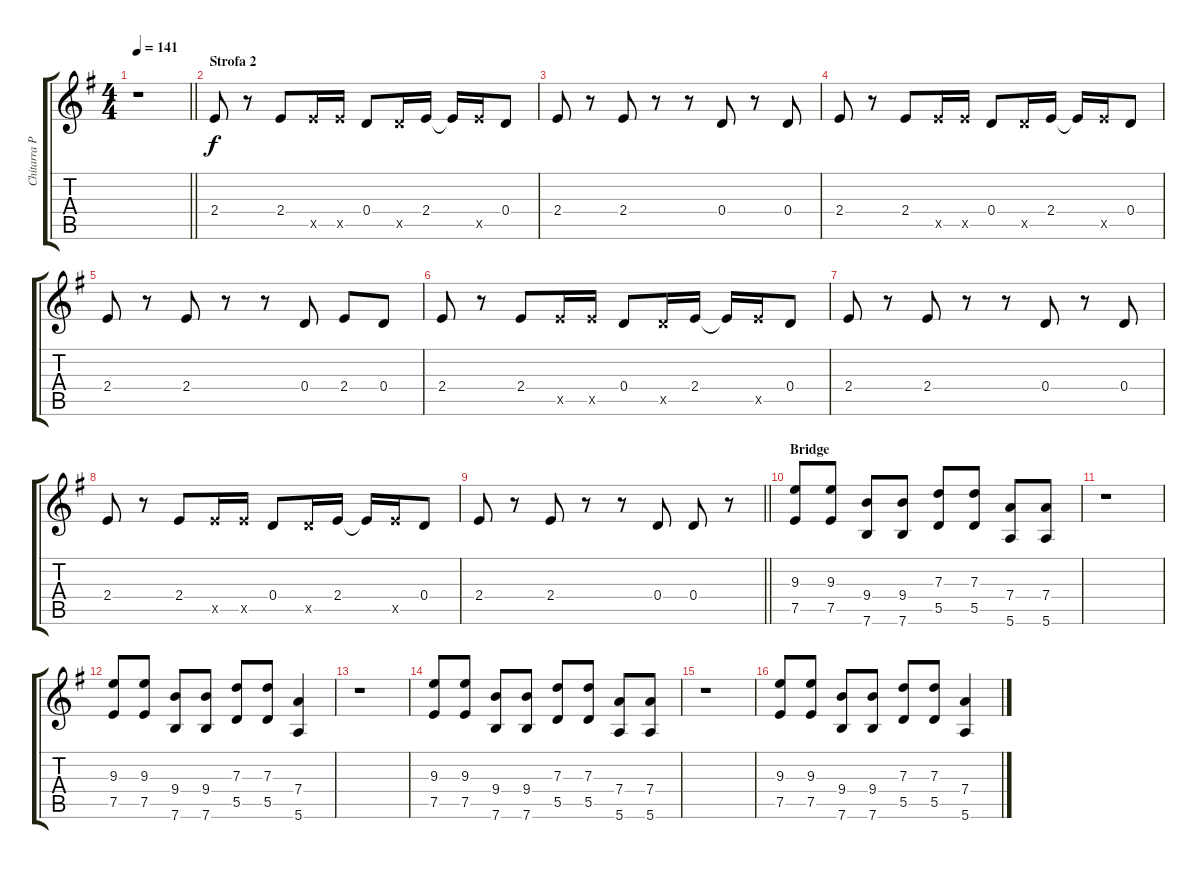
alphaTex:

\track ("Chitarra Pincipale" "Chitarra P") {instrument electricguitarmuted}
\staff {score tabs}
\tuning (E4 B3 G3 D3 A2 E2) {hide}
\ts (4 4)
\tempo 141
\clef g2
\barLineRight lightlight
\ks eminor
r.1{dy f} |
\section ("" "Strofa 2")
2.4.8{instrument electricguitarmuted} r.8 2.4.8 7.5{x}.16 7.5{x}.16 0.4.8 5.5{x}.16 2.4.16 2.4{t}.16 7.5{x}.16 0.4.8 |
2.4.8 r.8 2.4.8 r.8 r.8 0.4.8 r.8 0.4.8 |
2.4.8 r.8 2.4.8 7.5{x}.16 7.5{x}.16 0.4.8 5.5{x}.16 2.4.16 2.4{t}.16 7.5{x}.16 0.4.8 |
2.4.8 r.8 2.4.8 r.8 r.8 0.4.8 2.4.8 0.4.8 |
2.4.8 r.8 2.4.8 7.5{x}.16 7.5{x}.16 0.4.8 5.5{x}.16 2.4.16 2.4{t}.16 7.5{x}.16 0.4.8 |
2.4.8 r.8 2.4.8 r.8 r.8 0.4.8 r.8 0.4.8 |
2.4.8 r.8 2.4.8 7.5{x}.16 7.5{x}.16 0.4.8 5.5{x}.16 2.4.16 2.4{t}.16 7.5{x}.16 0.4.8 |
\barLineRight lightlight
2.4.8 r.8 2.4.8 r.8 r.8 0.4.8 0.4.8 r.8 |
\section ("" "Bridge")
(9.3 7.5).8 (9.3 7.5).8 (9.4 7.6).8 (9.4 7.6).8 (7.3 5.5).8 (7.3 5.5).8 (7.4 5.6).8 (7.4 5.6).8 |
r.1 |
(9.3 7.5).8 (9.3 7.5).8 (9.4 7.6).8 (9.4 7.6).8 (7.3 5.5).8 (7.3 5.5).8 (7.4 5.6).4 |
r.1 |
(9.3 7.5).8 (9.3 7.5).8 (9.4 7.6).8 (9.4 7.6).8 (7.3 5.5).8 (7.3 5.5).8 (7.4 5.6).8 (7.4 5.6).8 |
r.1 |
(9.3 7.5).8 (9.3 7.5).8 (9.4 7.6).8 (9.4 7.6).8 (7.3 5.5).8 (7.3 5.5).8 (7.4 5.6).4
